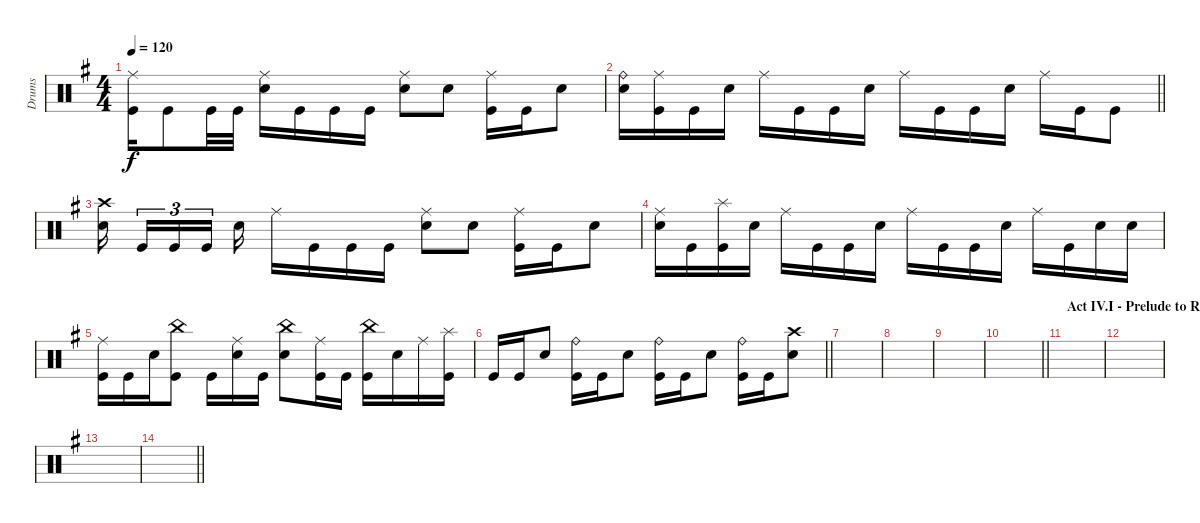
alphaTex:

\track ("Drums" "Drums") {instrument percussion}
\staff
\articulation defaults
\ts (4 4)
\tempo 120
\clef neutral
\ks eminor
("Ride (middle)" "Kick (hit)").16{dy f} "Kick (hit)".8 "Kick (hit)".32 "Kick (hit)".32 ("Ride (middle)" "Electric Snare (hit)").16 "Kick (hit)".16 "Kick (hit)".16 "Kick (hit)".16 ("Ride (middle)" "Electric Snare (hit)").8 "Electric Snare (hit)".8 ("Ride (middle)" "Kick (hit)").16 "Kick (hit)".16 "Electric Snare (hit)".8 |
\barLineRight lightlight
("Ride (bell)" "Electric Snare (hit)").16 ("Ride (middle)" "Kick (hit)").16 "Kick (hit)".16 "Electric Snare (hit)".16 "Ride (middle)".16 "Kick (hit)".16 "Kick (hit)".16 "Electric Snare (hit)".16 "Ride (middle)".16 "Kick (hit)".16 "Kick (hit)".16 "Electric Snare (hit)".16 "Ride (middle)".16 "Kick (hit)".16 "Kick (hit)".8 |
("Crash high (hit)" "Electric Snare (hit)").16{beam splitsecondary} "Kick (hit)".16{tu (3 2)} "Kick (hit)".16{tu (3 2)} "Kick (hit)".16{tu (3 2) beam splitsecondary} "Electric Snare (hit)".16 "Ride (middle)".16 "Kick (hit)".16 "Kick (hit)".16 "Kick (hit)".16 ("Ride (middle)" "Electric Snare (hit)").8 "Electric Snare (hit)".8 ("Ride (middle)" "Kick (hit)").16 "Kick (hit)".16 "Electric Snare (hit)".8 |
("Ride (middle)" "Electric Snare (hit)").16 "Kick (hit)".16 ("Splash (hit)" "Kick (hit)").16 "Electric Snare (hit)".16 "Ride (middle)".16 "Kick (hit)".16 "Kick (hit)".16 "Electric Snare (hit)".16 "Ride (middle)".16 "Kick (hit)".16 "Kick (hit)".16 "Electric Snare (hit)".16 "Ride (middle)".16 "Kick (hit)".16 "Electric Snare (hit)".16 "Electric Snare (hit)".16 |
("Ride (middle)" "Kick (hit)").16 "Kick (hit)".16 "Electric Snare (hit)".16 ("China (hit)" "Kick (hit)").8 "Kick (hit)".16 ("Ride (middle)" "Electric Snare (hit)").16 "Kick (hit)".16 ("China (hit)" "Electric Snare (hit)").8 ("Ride (middle)" "Kick (hit)").16 "Kick (hit)".16 ("China (hit)" "Kick (hit)").16 "Electric Snare (hit)".16 "Ride (middle)".16 ("Splash (hit)" "Kick (hit)").16 |
\barLineRight lightlight "Kick (hit)".16 "Kick (hit)".16 "Electric Snare (hit)".8
("Ride (bell)" "Kick (hit)").16 "Kick (hit)".16 "Electric Snare (hit)".8 ("Ride (bell)" "Kick (hit)").16 "Kick (hit)".16 "Electric Snare (hit)".8 ("Ride (bell)" "Kick (hit)").16 "Kick (hit)".16 ("Crash high (hit)" "Electric Snare (hit)").8 |
\section ("" "")
|
|
|
\barLineRight lightlight
|
\section ("" "Act IV.I - Prelude to Regret: Prevarication")
|
|
|
\barLineRight lightlight
